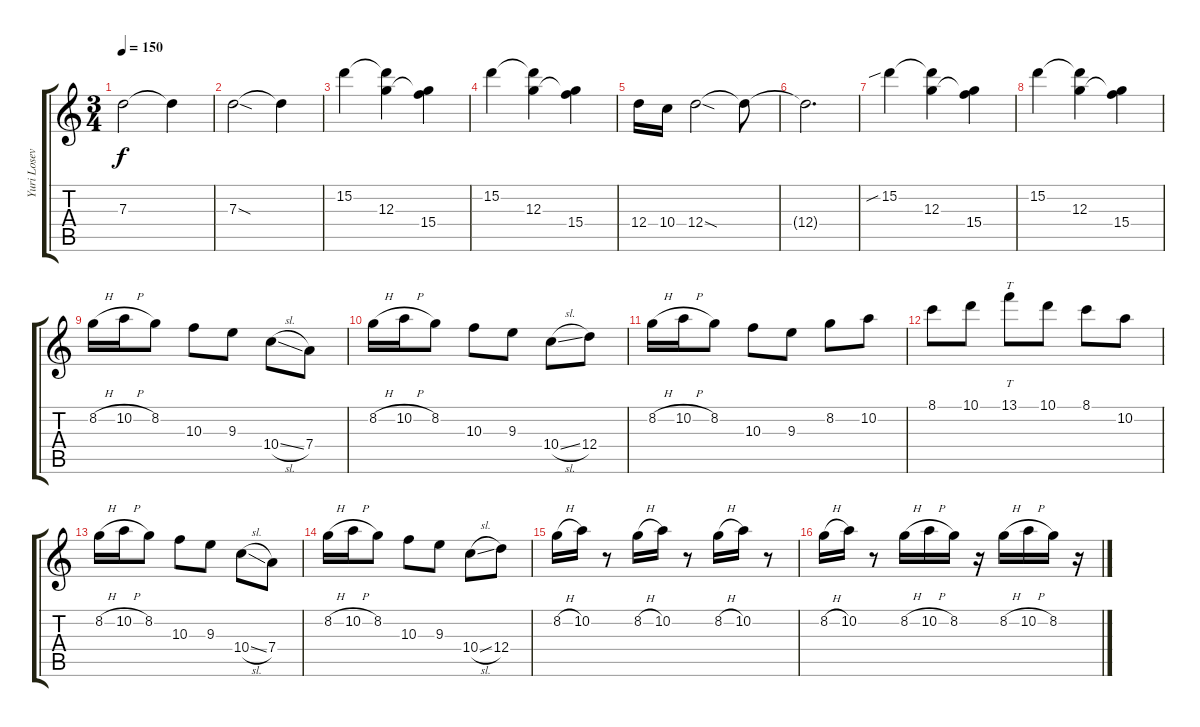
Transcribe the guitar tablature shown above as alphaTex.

\track ("Yuri Losev" "Yuri Losev") {instrument distortionguitar}
\staff {score tabs}
\tuning (E4 B3 G3 D3 A2 D2) {hide}
\ts (3 4)
\tempo 150
\clef g2
\ks c
7.3.2{dy f} 7.3{t}.4 |
7.3{sod}.2 7.3{t}.4 |
15.2.4 (15.2{t} 12.3).4 (12.3{t} 15.4).4 |
15.2.4 (15.2{t} 12.3).4 (12.3{t} 15.4).4 |
12.4.16 10.4.16 12.4{sod}.2 12.4{t}.8 |
12.4{t}.2{d} |
15.2{sib}.4 (15.2{t} 12.3).4 (12.3{t} 15.4).4 |
15.2.4 (15.2{t} 12.3).4 (12.3{t} 15.4).4 |
8.2{h}.16 10.2{h}.16 8.2.8 10.3.8 9.3.8 10.4{sl}.8 7.4.8 |
8.2{h}.16 10.2{h}.16 8.2.8 10.3.8 9.3.8 10.4{sl}.8 12.4.8 |
8.2{h}.16 10.2{h}.16 8.2.8 10.3.8 9.3.8 8.2.8 10.2.8 |
8.1.8 10.1.8 13.1.8{tt} 10.1.8 8.1.8 10.2.8 |
8.2{h}.16 10.2{h}.16 8.2.8 10.3.8 9.3.8 10.4{sl}.8 7.4.8 |
8.2{h}.16 10.2{h}.16 8.2.8 10.3.8 9.3.8 10.4{sl}.8 12.4.8 |
8.2{h}.16 10.2.16 r.8 8.2{h}.16 10.2.16 r.8 8.2{h}.16 10.2.16 r.8 |
8.2{h}.16 10.2.16 r.8 8.2{h}.16 10.2{h}.16 8.2.16 r.16 8.2{h}.16 10.2{h}.16 8.2.16 r.16
